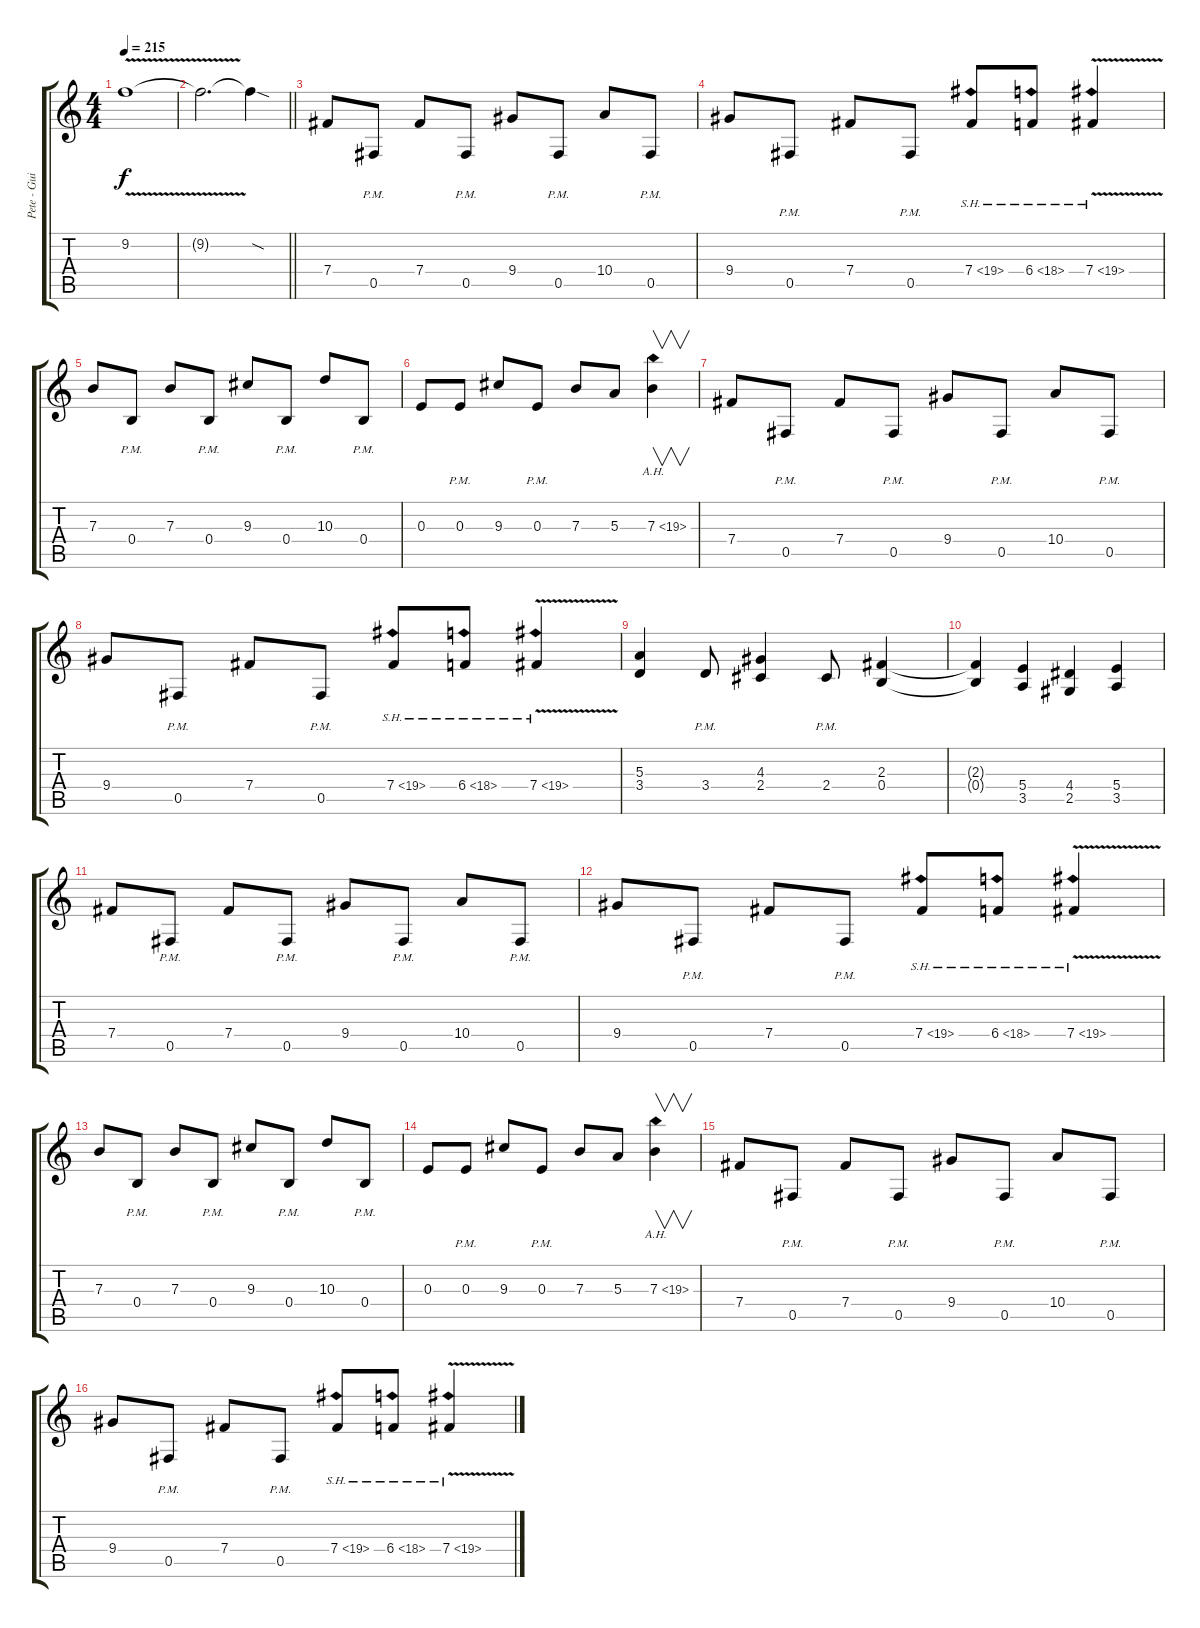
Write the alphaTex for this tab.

\track ("Pete - Guitar 1" "Pete - Gui") {instrument distortionguitar}
\staff {score tabs}
\tuning (Db4 Ab3 E3 B2 Gb2 Db2) {hide}
\ts (4 4)
\tempo 215
\clef g2
\ks c
9.2{v}.1{dy f} |
\barLineRight lightlight
9.2{t}.2{d} 9.2{sod t}.4 |
\section ("" "")
7.4.8 0.5{pm}.8 7.4.8 0.5{pm}.8 9.4.8 0.5{pm}.8 10.4.8 0.5{pm}.8 |
9.4.8 0.5{pm}.8 7.4.8 0.5{pm}.8 7.4{sh 12}.8 6.4{sh 12}.8 7.4{sh 12 v}.4 |
7.3.8 0.4{pm}.8 7.3.8 0.4{pm}.8 9.3.8 0.4{pm}.8 10.3.8 0.4{pm}.8 |
0.3.8 0.3{pm}.8 9.3.8 0.3{pm}.8 7.3.8 5.3.8 7.3{ah 12}.4{v instrument guitarharmonics} |
7.4.8{instrument distortionguitar} 0.5{pm}.8 7.4.8 0.5{pm}.8 9.4.8 0.5{pm}.8 10.4.8 0.5{pm}.8 |
9.4.8 0.5{pm}.8 7.4.8 0.5{pm}.8 7.4{sh 12}.8 6.4{sh 12}.8 7.4{sh 12 v}.4 |
(5.3 3.4).4 3.4{pm}.8 (4.3 2.4).4 2.4{pm}.8 (2.3 0.4).4 |
(2.3{t} 0.4{t}).4 (5.4 3.5).4 (4.4 2.5).4 (5.4 3.5).4 |
7.4.8 0.5{pm}.8 7.4.8 0.5{pm}.8 9.4.8 0.5{pm}.8 10.4.8 0.5{pm}.8 |
9.4.8 0.5{pm}.8 7.4.8 0.5{pm}.8 7.4{sh 12}.8 6.4{sh 12}.8 7.4{sh 12 v}.4 |
7.3.8 0.4{pm}.8 7.3.8 0.4{pm}.8 9.3.8 0.4{pm}.8 10.3.8 0.4{pm}.8 |
0.3.8 0.3{pm}.8 9.3.8 0.3{pm}.8 7.3.8 5.3.8 7.3{ah 12}.4{v instrument guitarharmonics} |
7.4.8{instrument distortionguitar} 0.5{pm}.8 7.4.8 0.5{pm}.8 9.4.8 0.5{pm}.8 10.4.8 0.5{pm}.8 |
9.4.8 0.5{pm}.8 7.4.8 0.5{pm}.8 7.4{sh 12}.8 6.4{sh 12}.8 7.4{sh 12 v}.4
